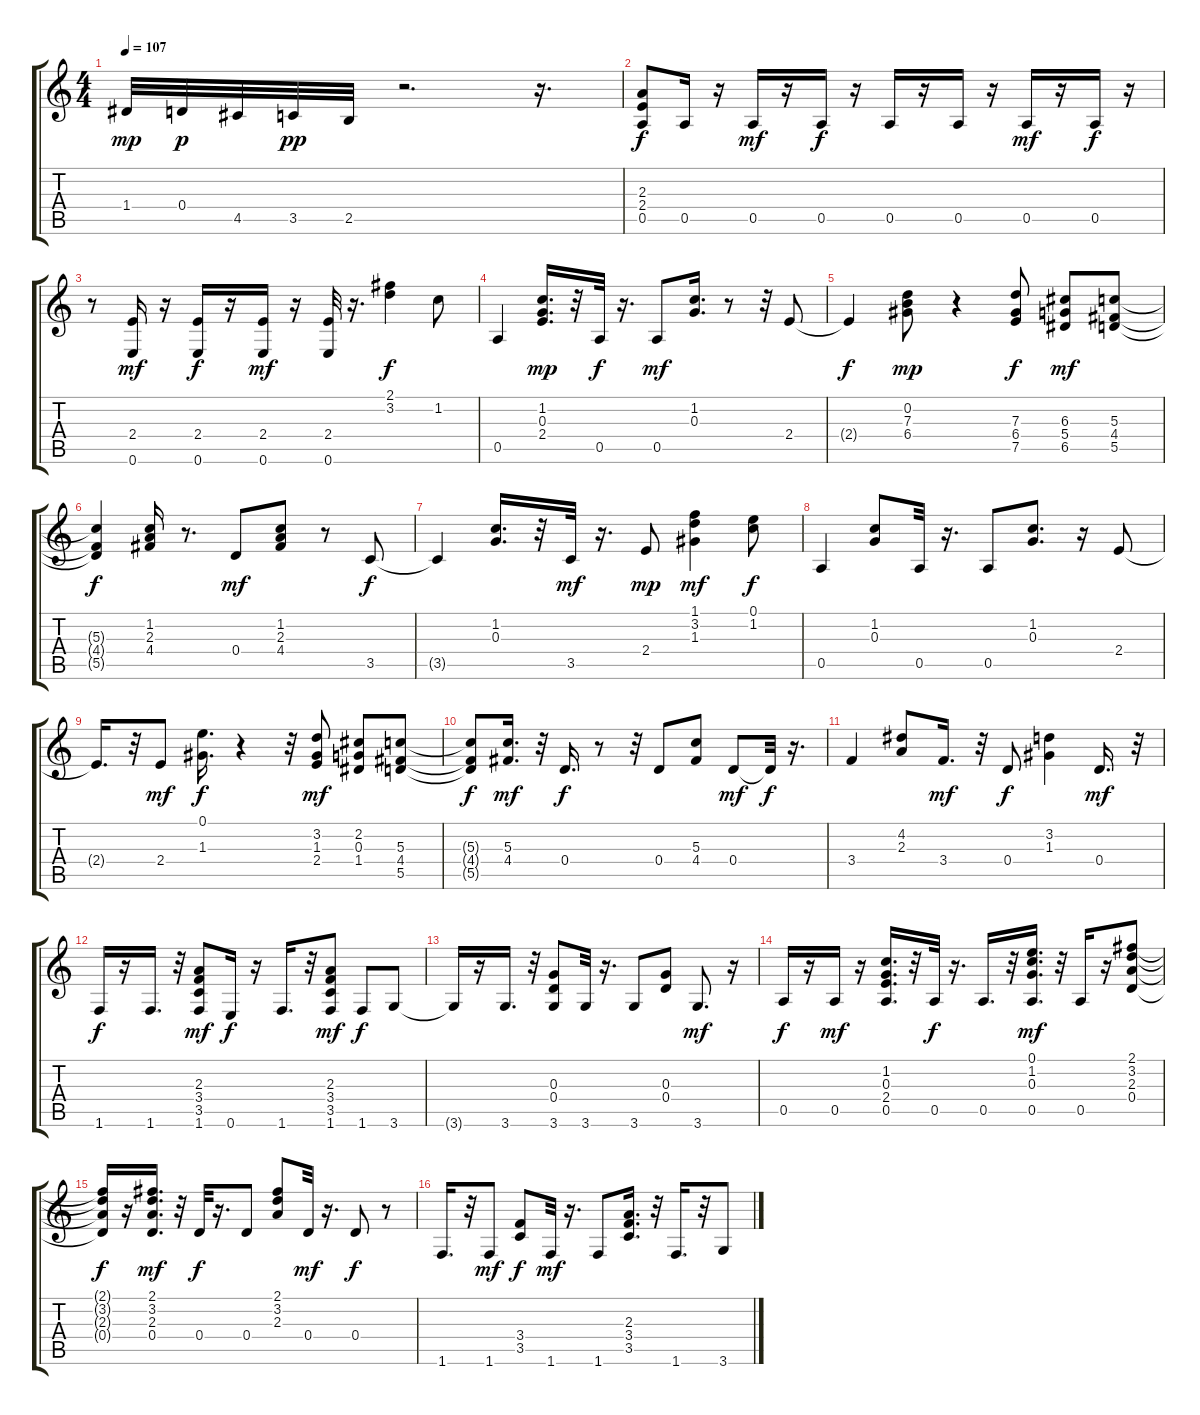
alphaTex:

\track "" {instrument electricguitarjazz}
\staff {score tabs}
\tuning (E4 B3 G3 D3 A2 E2) {hide}
\ts (4 4)
\tempo 107
\clef g2
\ks c
1.4.32{dy mp} 0.4.32{dy p} 4.5.32 3.5.32{dy pp} 2.5.32 r.2{d} r.16{d} |
(2.3 2.4 0.5).8{dy f} 0.5.16 r.16 0.5.16{dy mf} r.16 0.5.16{dy f} r.16 0.5.16 r.16 0.5.16 r.16 0.5.16{dy mf} r.16 0.5.16{dy f} r.16 |
r.8 (2.4 0.6).16{dy mf} r.16 (2.4 0.6).16{dy f} r.16 (2.4 0.6).16{dy mf} r.16 (2.4 0.6).32 r.16{d} (2.1 3.2).4{dy f} 1.2.8 |
0.5.4 (1.2 0.3 2.4).16{d dy mp} r.32 0.5.32{dy f} r.16{d} 0.5.8{dy mf} (1.2 0.3).16{d} r.8 r.32 2.4.8 |
2.4{t}.4{dy f} (0.2 7.3 6.4).8{dy mp} r.4 (7.3 6.4 7.5).8{dy f} (6.3 5.4 6.5).8{dy mf} (5.3 4.4 5.5).8 |
(5.3{t} 4.4{t} 5.5{t}).4{dy f} (1.2 2.3 4.4).16 r.8{d} 0.4.8{dy mf} (1.2 2.3 4.4).8 r.8 3.5.8{dy f} |
3.5{t}.4 (1.2 0.3).16{d} r.32 3.5.32{dy mf} r.16{d} 2.4.8{dy mp} (1.1 3.2 1.3).4{dy mf} (0.1 1.2).8{dy f} |
0.5.4 (1.2 0.3).8 0.5.32 r.16{d} 0.5.8 (1.2 0.3).8{d} r.16 2.4.8 |
2.4{t}.16{d} r.32 2.4.8{dy mf} (0.1 1.3).16{d dy f} r.4 r.32 (3.2 1.3 2.4).8{dy mf} (2.2 0.3 1.4).8 (5.3 4.4 5.5).8 |
(5.3{t} 4.4{t} 5.5{t}).8{dy f} (5.3 4.4).16{d dy mf} r.32 0.4.16{d dy f} r.8 r.32 0.4.8 (5.3 4.4).8 0.4.8{dy mf} 0.4{t}.32{dy f} r.16{d} |
3.4.4 (4.2 2.3).8 3.4.16{d dy mf} r.32 0.4.8{dy f} (3.2 1.3).4 0.4.16{d dy mf} r.32 |
1.6.16{dy f} r.16 1.6.16{d} r.32 (2.3 3.4 3.5 1.6).8{dy mf} 0.6.16{dy f} r.16 1.6.16{d} r.32 (2.3 3.4 3.5 1.6).8{dy mf} 1.6.8{dy f} 3.6.8 |
3.6{t}.16 r.16 3.6.16{d} r.32 (0.3 0.4 3.6).8 3.6.32 r.16{d} 3.6.8 (0.3 0.4).8 3.6.8{d dy mf} r.16 |
0.5.16{dy f} r.16 0.5.16{dy mf} r.16 (1.2 0.3 2.4 0.5).16{d} r.32 0.5.32{dy f} r.16{d} 0.5.16{d} r.32 (0.1 1.2 0.3 0.5).16{d dy mf} r.32 0.5.16 r.16 (2.1 3.2 2.3 0.4).8 |
(2.1{t} 3.2{t} 2.3{t} 0.4{t}).16{dy f} r.16 (2.1 3.2 2.3 0.4).16{d dy mf} r.32 0.4.32{dy f} r.16{d} 0.4.8 (2.1 3.2 2.3).8 0.4.32{dy mf} r.16{d} 0.4.8{dy f} r.8 |
1.6.16{d} r.32 1.6.8{dy mf} (3.4 3.5).8{dy f} 1.6.32{dy mf} r.16{d} 1.6.8 (2.3 3.4 3.5).16{d} r.32 1.6.16{d} r.32 3.6.8
